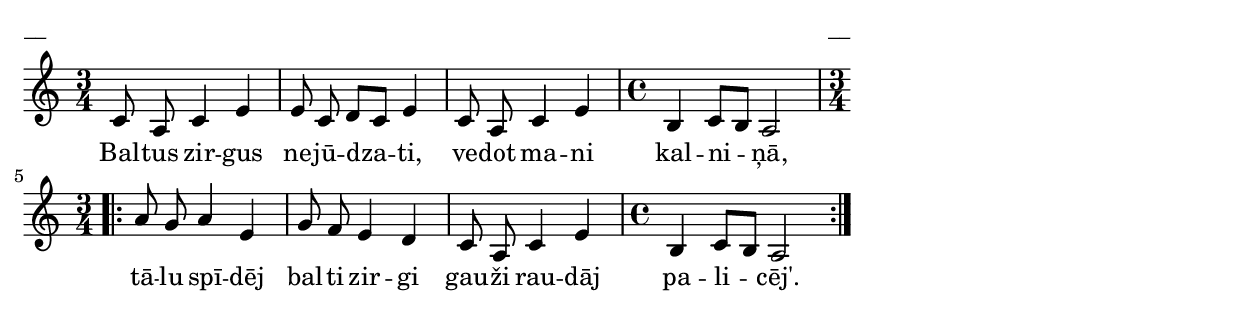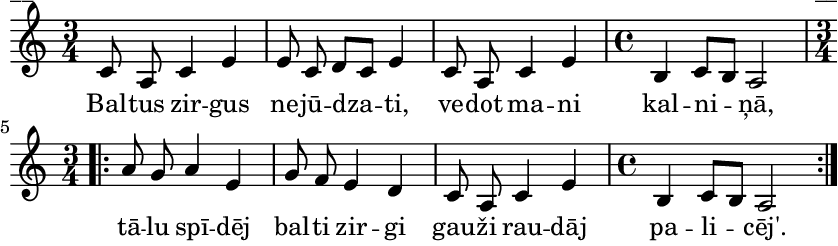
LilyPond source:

\version "2.13.18"
#(ly:set-option 'crop #t)

%\header {
%    title = "Baltus zirgus nejūdzati"
%}
\paper {
line-width = 14\cm
left-margin = 0.4\cm
between-system-padding = 0.1\cm
between-system-space = 0.1\cm
}
\layout {
indent = #0
ragged-last = ##f
}

voiceA = \relative c' {
\clef "treble"
\key a \minor
\time 3/4
c8 a c4 e |
e8 c d8[ c] e4 |
c8 a c4 e |
\time 4/4
b4 c8[ b] a2 |
\repeat volta 2 {
\time 3/4
a'8 g a4 e |
g8 f e4 d |
c8 a c4 e |
\time 4/4
b4 c8[ b] a2 |
}
} 

lyricA = \lyricmode {
Bal -- tus zir -- gus ne -- jū -- dza -- ti, ve -- dot ma -- ni kal -- ni -- ņā,
tā -- lu spī -- dēj bal -- ti zir -- gi gau -- ži rau -- dāj pa -- li -- cēj'.
} 

fullScore = <<
\new Staff {
<<
\new Voice = "voiceA" { \oneVoice \autoBeamOff \voiceA }
\new Lyrics \lyricsto "voiceA" \lyricA
>>
}
>>

\score {
\fullScore
\header { piece = "__" opus = "__" }
}
\markup { \with-color #(x11-color 'white) \sans \smaller "__" }
\score {
\unfoldRepeats
\fullScore
\midi {
\context { \Staff \remove "Staff_performer" }
\context { \Voice \consists "Staff_performer" }
}
}


